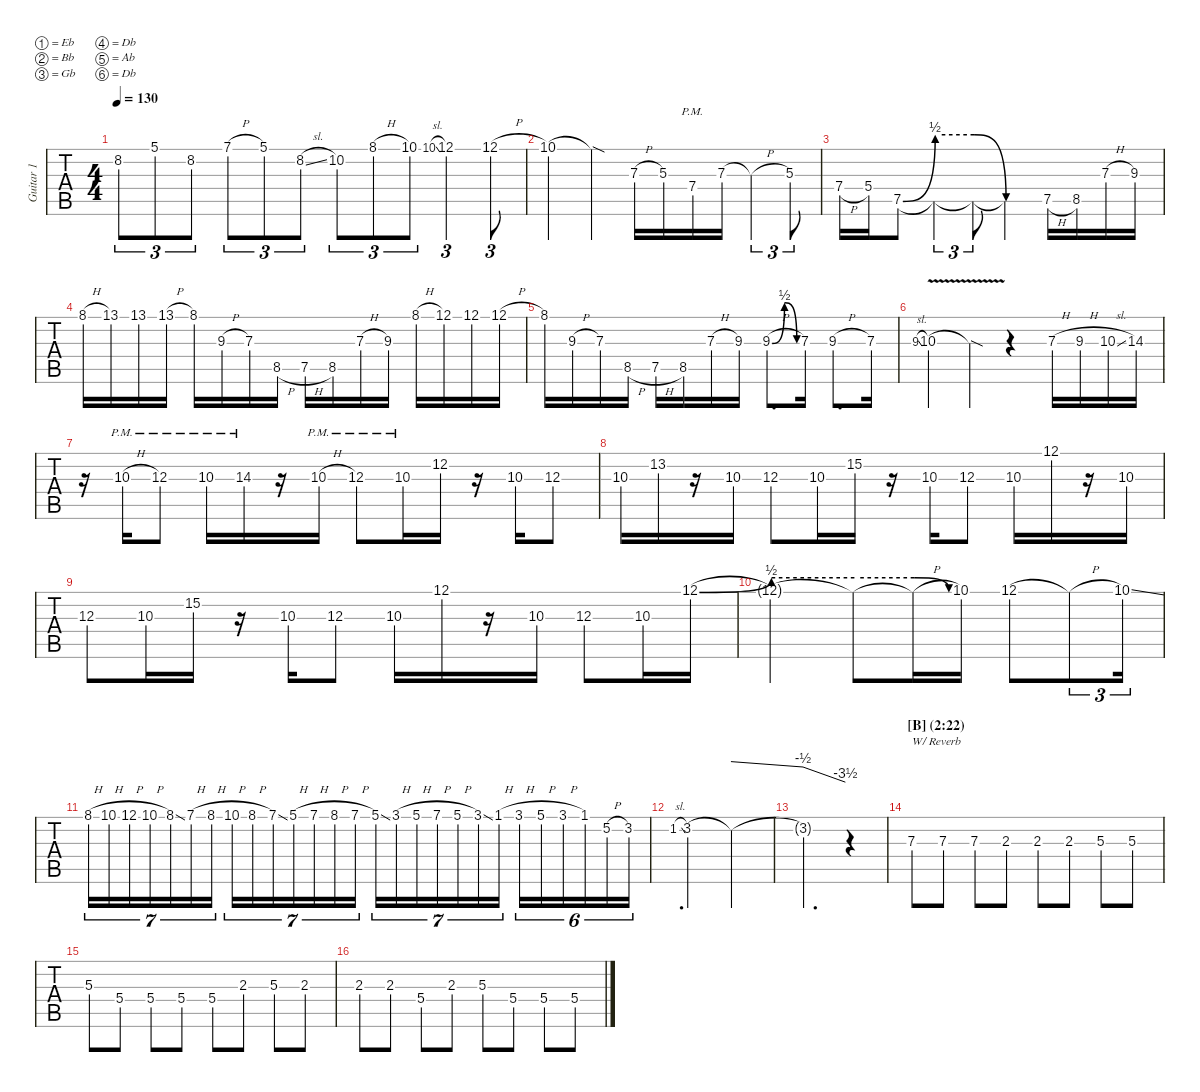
\defaultSystemsLayout 4
\hideDynamics
\bracketExtendMode nobrackets
\multiTrackTrackNamePolicy allsystems
\firstSystemTrackNameMode fullname
\otherSystemsTrackNameMode fullname
\track ("Guitar 1" "Guitar 1") {instrument overdrivenguitar}
\staff {tabs}
\tuning (Eb4 Bb3 Gb3 Db3 Ab2 Db2)
\ts (4 4)
\tempo 130
\clef g2
\ks aminor
8.2{acc x}.8{tu (3 2) dy mf} 5.1{acc x}.8{tu (3 2)} 8.2{acc x}.8{tu (3 2)} 7.1{h acc x}.8{tu (3 2)} 5.1{acc x}.8{tu (3 2)} 8.2{sl acc x}.8{tu (3 2)} 10.2{acc x}.8{tu (3 2)} 8.1{h acc #}.8{tu (3 2)} 10.1{acc x}.8{tu (3 2)} 10.1{sl acc x}.8{tu (3 2) gr onbeat} 12.1{st acc x}.4{tu (3 2)} 12.1{h acc x}.8{tu (3 2)} |
10.1{acc x}.4 10.1{sod t acc x}.4 7.3{h acc x}.16 5.3{acc #}.16 7.4{pm acc x}.16 7.3{acc x}.16 7.3{h t acc x}.4{tu (3 2)} 5.3{acc #}.8{tu (3 2)} |
7.4{h acc x}.16 5.4{acc x}.16 7.5{be (bend 28.799999999999997 0 39 2) acc x}.8 7.5{be (hold 0 2 60 2) t}.4{tu (3 2)} 7.5{be (release 0 2 15 0) t}.8{tu (3 2)} 7.5{be (hold 0 0 60 0) v t acc x}.4 7.5{h acc x}.16 8.5{acc #}.16 7.3{h acc x}.16 9.3{acc x}.16 |
8.1{h acc #}.16 13.1{acc #}.16 13.1{acc #}.16 13.1{h acc #}.16 8.1{acc #}.16 9.3{h acc x}.16 7.3{acc x}.16 8.5{h acc #}.16 7.5{h acc x}.16 8.5{acc #}.16 7.3{h acc x}.16 9.3{acc x}.16 8.1{h acc #}.16 12.1{acc x}.16 12.1{acc x}.16 12.1{h acc x}.16 |
8.1{acc #}.16 9.3{h acc x}.16 7.3{acc x}.16 8.5{h acc #}.16 7.5{h acc x}.16 8.5{acc #}.16 7.3{h acc x}.16 9.3{acc x}.16 9.3{be (bendrelease 19.2 0 19.8 2 33.6 2 44.4 0) h acc x}.8{d} 7.3{acc x}.16 9.3{h acc x}.8{d} 7.3{acc x}.16 |
9.3{sl acc x}.8{gr onbeat} 10.3{v acc #}.4 10.3{sod t acc #}.4 r.4 7.3{h acc x}.16 9.3{h acc x}.16 10.3{sl acc #}.16 14.3{acc x}.16 |
r.16 10.3{h pm acc #}.16 12.3{pm acc x}.8 10.3{pm acc #}.16 14.3{pm acc x}.16 r.16 10.3{h pm acc #}.16 12.3{pm acc x}.8 10.3{pm acc #}.16 12.2{acc x}.16 r.16 10.3{acc #}.16 12.3{acc x}.8 |
10.3{acc #}.16 13.2{acc #}.16 r.16 10.3{acc #}.16 12.3{acc x}.8 10.3{acc #}.16 15.2{acc x}.16 r.16 10.3{acc #}.16 12.3{acc x}.8 10.3{acc #}.16 12.1{acc x}.16 r.16 10.3{acc #}.16 |
12.3{acc x}.8 10.3{acc #}.16 15.2{acc x}.16 r.16 10.3{acc #}.16 12.3{acc x}.8 10.3{acc #}.16 12.1{acc x}.16 r.16 10.3{acc #}.16 12.3{acc x}.8 10.3{acc #}.16 12.1{be (bend 0 0 59.4 2) acc x}.16 |
12.1{be (hold 0 2 60 2) t}.2 12.1{be (hold 0 2 60 2) t}.8 12.1{be (release 0 2 15 0) h t}.16 10.1{acc x}.16 12.1{acc x}.8{beam merge} 12.1{h t acc x}.8{tu (3 2)} 10.1{ss acc x}.16{tu (3 2)} |
8.1{h acc #}.16{tu (7 4)} 10.1{h acc x}.16{tu (7 4)} 12.1{h acc x}.16{tu (7 4)} 10.1{h acc x}.16{tu (7 4)} 8.1{ss acc #}.16{tu (7 4)} 7.1{h acc x}.16{tu (7 4)} 8.1{h acc #}.16{tu (7 4)} 10.1{h acc x}.16{tu (7 4)} 8.1{h acc #}.16{tu (7 4)} 7.1{ss acc x}.16{tu (7 4)} 5.1{h acc x}.16{tu (7 4)} 7.1{h acc x}.16{tu (7 4)} 8.1{h acc #}.16{tu (7 4)} 7.1{h acc x}.16{tu (7 4)} 5.1{ss acc x}.16{tu (7 4)} 3.1{h acc x}.16{tu (7 4)} 5.1{h acc x}.16{tu (7 4)} 7.1{h acc x}.16{tu (7 4)} 5.1{h acc x}.16{tu (7 4)} 3.1{ss acc x}.16{tu (7 4)} 1.1{h acc #}.16{tu (7 4)} 3.1{h acc x}.16{tu (6 4)} 5.1{h acc x}.16{tu (6 4)} 3.1{h acc x}.16{tu (6 4)} 1.1{acc #}.16{tu (6 4)} 5.2{h acc x}.16{tu (6 4)} 3.2{acc x}.16{tu (6 4)} |
1.2{sl acc #}.8{d gr onbeat} 3.2{acc x}.2 3.2{t acc x}.2{tbe (dive default 0 0 59.4 -2)} |
3.2{t acc x}.2{d tbe (dive default 0 -2 59.4 -14)} r.4 |
\section ("B" "(2:22)")
7.3{acc x}.8{txt "W/ Reverb" instrument overdrivenguitar} 7.3{acc x}.8 7.3{acc x}.8 2.3{acc x}.8 2.3{acc x}.8 2.3{acc x}.8 5.3{acc #}.8 5.3{acc #}.8 |
5.3{acc #}.8 5.4{acc x}.8 5.4{acc x}.8 5.4{acc x}.8 5.4{acc x}.8 2.3{acc x}.8 5.3{acc #}.8 2.3{acc x}.8 |
2.3{acc x}.8 2.3{acc x}.8 5.4{acc x}.8 2.3{acc x}.8 5.3{acc #}.8 5.4{acc x}.8 5.4{acc x}.8 5.4{acc x}.8
